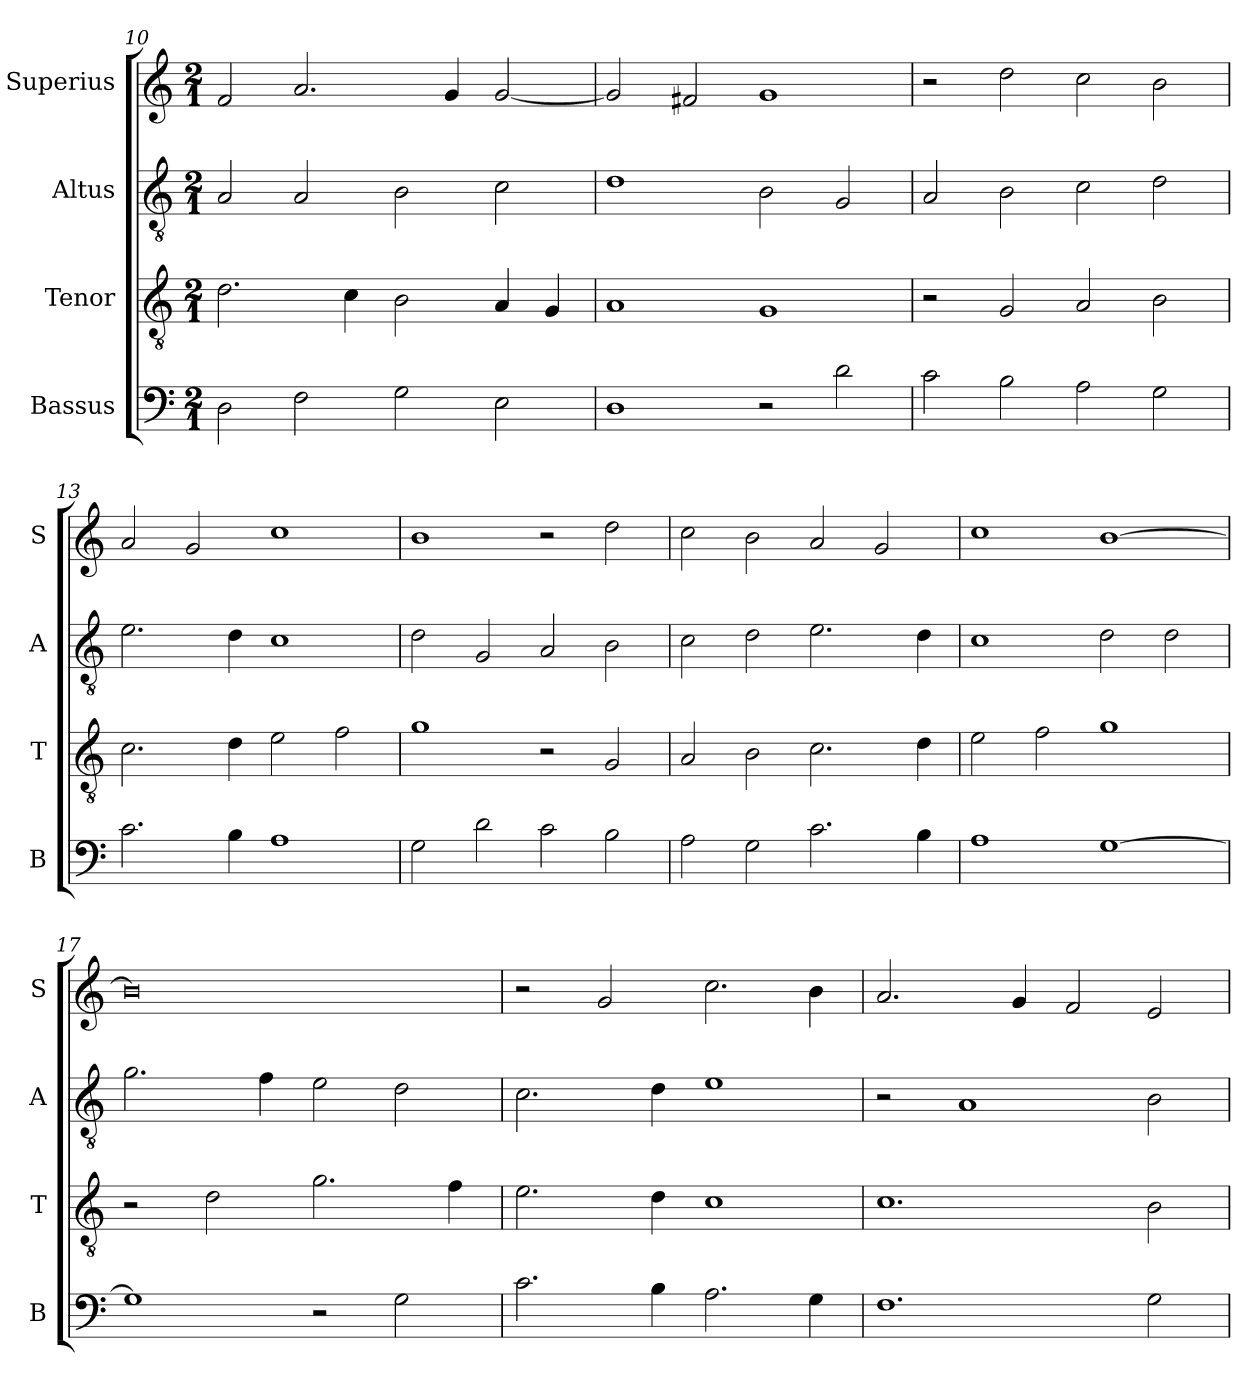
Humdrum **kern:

**kern	**kern	**kern	**kern
*part4	*part3	*part2	*part1
*staff4	*staff3	*staff2	*staff1
*I"Bassus	*I"Tenor	*I"Altus	*I"Superius
*I'B	*I'T	*I'A	*I'S
*clefF4	*clefGv2	*clefGv2	*clefG2
*k[]	*k[]	*k[]	*k[]
*C:	*C:	*C:	*C:
*M2/1	*M2/1	*M2/1	*M2/1
=10	=10	=10	=10
2D	2.d	2A	2f
2F	.	2A	2.a
.	4c	.	.
2G	2B	2B	.
.	.	.	4g
2E	4A	2c	[2g
.	4G	.	.
=11	=11	=11	=11
1D	1A	1d	2g]
.	.	.	2f#X
2r	1G	2B	1g
2d	.	2G	.
=12	=12	=12	=12
2c	2r	2A	2r
2B	2G	2B	2dd
2A	2A	2c	2cc
2G	2B	2d	2b
=13	=13	=13	=13
2.c	2.c	2.e	2a
.	.	.	2g
4B	4d	4d	.
1A	2e	1c	1cc
.	2f	.	.
=14	=14	=14	=14
2G	1g	2d	1b
2d	.	2G	.
2c	2r	2A	2r
2B	2G	2B	2dd
=15	=15	=15	=15
2A	2A	2c	2cc
2G	2B	2d	2b
2.c	2.c	2.e	2a
.	.	.	2g
4B	4d	4d	.
=16	=16	=16	=16
1A	2e	1c	1cc
.	2f	.	.
[1G	1g	2d	[1b
.	.	2d	.
=17	=17	=17	=17
1G]	2r	2.g	0b]
.	2d	.	.
.	.	4f	.
2r	2.g	2e	.
2G	.	2d	.
.	4f	.	.
=18	=18	=18	=18
2.c	2.e	2.c	2r
.	.	.	2g
4B	4d	4d	.
2.A	1c	1e	2.cc
4G	.	.	4b
=19	=19	=19	=19
1.F	1.c	2r	2.a
.	.	1A	.
.	.	.	4g
.	.	.	2f
2G	2B	2B	2e
=	=	=	=
*-	*-	*-	*-
